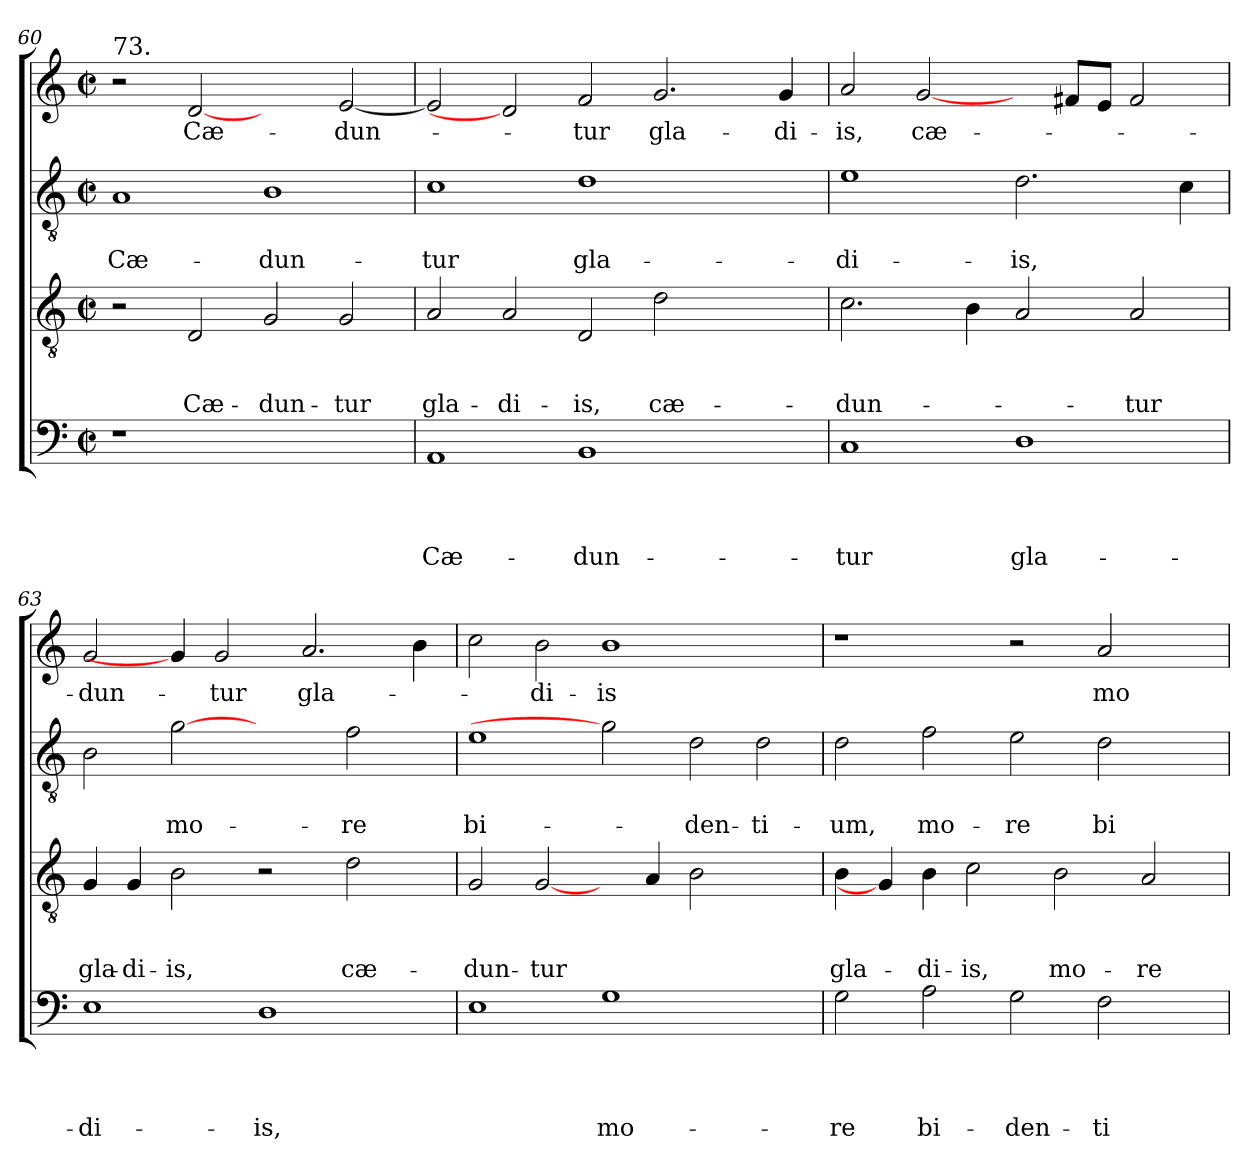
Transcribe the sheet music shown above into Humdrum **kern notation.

**kern	**text	**text	**text	**text	**kern	**text	**text	**text	**kern	**text	**text	**kern	**text
*part4	*part4	*part4	*part4	*part4	*part3	*part3	*part3	*part3	*part2	*part2	*part2	*part1	*part1
*staff4	*staff4	*staff4	*staff4	*staff4	*staff3	*staff3	*staff3	*staff3	*staff2	*staff2	*staff2	*staff1	*staff1
!!LO:LB:g=z
*clefF4	*	*	*	*	*clefGv2	*	*	*	*clefGv2	*	*	*clefG2	*
*k[]	*	*	*	*	*k[]	*	*	*	*k[]	*	*	*k[]	*
*C:	*	*	*	*	*C:	*	*	*	*C:	*	*	*C:	*
*M2/2	*	*	*	*	*M2/2	*	*	*	*M2/2	*	*	*M2/2	*
*met(c|)	*	*	*	*	*met(c|)	*	*	*	*met(c|)	*	*	*met(c|)	*
=60	=60	=60	=60	=60	=60	=60	=60	=60	=60	=60	=60	=60	=60
!	!	!	!	!	!	!	!	!	!	!	!	!LO:TX:a:t=73.	!
!	!	!	!	!	!	!	!	!	!	!	!LO:LY:b	!	!
1r	.	.	.	.	2r	.	.	.	1A	.	Cæ-	2r	.
!	!	!	!	!	!	!	!	!LO:LY:b	!	!	!	!	!LO:LY:b
.	.	.	.	.	2D/	.	.	Cæ-	.	.	.	[2d	Cæ-
!	!	!	!	!	!	!	!	!LO:LY:b	!	!	!LO:LY:b	!	!
1ryy	.	.	.	.	2G/	.	.	-dun-	1B	.	-dun-	2ryy	.
!	!	!	!	!	!	!	!	!LO:LY:b	!	!	!	!	!LO:LY:b
.	.	.	.	.	2G/	.	.	-tur	.	.	.	[2e/	-dun-
=61	=61	=61	=61	=61	=61	=61	=61	=61	=61	=61	=61	=61	=61
!	!	!	!	!LO:LY:b	!	!	!	!LO:LY:b	!	!	!LO:LY:b	!	!
1AA	.	.	.	Cæ-	2A/	.	.	gla-	1c	.	-tur	2e/]	.
!	!	!	!	!	!	!	!	!LO:LY:b	!	!	!	!	!
.	.	.	.	.	2A/	.	.	-di-	.	.	.	2d]	.
!	!	!	!	!LO:LY:b	!	!	!	!LO:LY:b	!	!	!LO:LY:b	!	!LO:LY:b
1BB	.	.	.	-dun-	2D/	.	.	-is,	1d	.	gla-	2f/	-tur
!	!	!	!	!	!	!	!	!LO:LY:b	!	!	!	!	!LO:LY:b
.	.	.	.	.	2d\	.	.	cæ-	.	.	.	2.g/	gla-
2ryy	.	.	.	.	2ryy	.	.	.	2ryy	.	.	.	.
!	!	!	!	!	!	!	!	!	!	!	!	!	!LO:LY:b
.	.	.	.	.	.	.	.	.	.	.	.	4g/	-di-
=62	=62	=62	=62	=62	=62	=62	=62	=62	=62	=62	=62	=62	=62
!	!	!	!	!LO:LY:b	!	!	!	!LO:LY:b	!	!	!LO:LY:b	!	!LO:LY:b
1C	.	.	.	-tur	2.c\	.	.	-dun-	1e	.	-di-	2a/	-is,
!	!	!	!	!	!	!	!	!	!	!	!	!	!LO:LY:b
.	.	.	.	.	.	.	.	.	.	.	.	[2g/	cæ-
.	.	.	.	.	4B\	.	.	.	.	.	.	.	.
!	!	!	!	!LO:LY:b	!	!	!	!	!	!	!LO:LY:b	!	!
1D	.	.	.	gla-	2A/	.	.	.	2.d\	.	-is,	4ryy	.
.	.	.	.	.	.	.	.	.	.	.	.	8f#X/L	.
.	.	.	.	.	.	.	.	.	.	.	.	8e/J	.
!	!	!	!	!	!	!	!	!LO:LY:b	!	!	!	!	!
.	.	.	.	.	2A/	.	.	-tur	.	.	.	2f#/	.
.	.	.	.	.	.	.	.	.	4c\	.	.	.	.
=63	=63	=63	=63	=63	=63	=63	=63	=63	=63	=63	=63	=63	=63
!	!	!	!	!LO:LY:b	!	!	!	!LO:LY:b	!	!	!	!	!LO:LY:b
1E	.	.	.	-di-	4G/	.	.	gla-	2B\	.	.	2g/	-dun-
!	!	!	!	!	!	!	!	!LO:LY:b	!	!	!	!	!
.	.	.	.	.	4G/	.	.	-di-	.	.	.	.	.
!	!	!	!	!	!	!	!	!LO:LY:b	!	!	!LO:LY:b	!	!
.	.	.	.	.	2B\	.	.	-is,	[2g	.	mo-	4g/]	.
!	!	!	!	!	!	!	!	!	!	!	!	!	!LO:LY:b
.	.	.	.	.	.	.	.	.	.	.	.	2g/	-tur
!	!	!	!	!LO:LY:b	!	!	!	!	!	!	!	!	!
1D	.	.	.	-is,	2r	.	.	.	2ryy	.	.	.	.
!	!	!	!	!	!	!	!	!	!	!	!	!	!LO:LY:b
.	.	.	.	.	.	.	.	.	.	.	.	2.a/	gla-
!	!	!	!	!	!	!	!	!LO:LY:b	!	!	!LO:LY:b	!	!
.	.	.	.	.	2d\	.	.	cæ-	2f\	.	-re	.	.
4ryy	.	.	.	.	4ryy	.	.	.	4ryy	.	.	4b\	.
=64	=64	=64	=64	=64	=64	=64	=64	=64	=64	=64	=64	=64	=64
!	!	!	!	!	!	!	!	!LO:LY:b	!	!	!LO:LY:b	!	!
1E	.	.	.	.	2G/	.	.	-dun-	1e	.	bi-	2cc\	.
!	!	!	!	!	!	!	!	!LO:LY:b	!	!	!	!	!LO:LY:b
.	.	.	.	.	[2G/	.	.	-tur	.	.	.	2b\	-di-
!	!	!	!	!LO:LY:b	!	!	!	!	!	!	!	!	!LO:LY:b
1G	.	.	.	mo-	4ryy	.	.	.	2g]	.	.	1b	-is
.	.	.	.	.	4A/	.	.	.	.	.	.	.	.
!	!	!	!	!	!	!	!	!	!	!	!LO:LY:b	!	!
.	.	.	.	.	2B\	.	.	.	2d\	.	-den-	.	.
!	!	!	!	!	!	!	!	!	!	!	!LO:LY:b	!	!
2ryy	.	.	.	.	2ryy	.	.	.	2d\	.	-ti-	2ryy	.
!!LO:LB:g=z
=65	=65	=65	=65	=65	=65	=65	=65	=65	=65	=65	=65	=65	=65
!	!	!	!	!LO:LY:b	!	!	!	!LO:LY:b	!	!	!LO:LY:b	!	!
2G\	.	.	.	-re	4B\	.	.	gla-	2d\	.	-um,	1r	.
.	.	.	.	.	4G/]	.	.	.	.	.	.	.	.
!	!	!	!	!LO:LY:b	!	!	!	!LO:LY:b	!	!	!LO:LY:b	!	!
2A\	.	.	.	bi-	4B\	.	.	-di-	2f\	.	mo-	.	.
!	!	!	!	!	!	!	!	!LO:LY:b	!	!	!	!	!
.	.	.	.	.	2c\	.	.	-is,	.	.	.	.	.
!	!	!	!	!LO:LY:b	!	!	!	!	!	!	!LO:LY:b	!	!
2G\	.	.	.	-den-	.	.	.	.	2e\	.	-re	2r	.
!	!	!	!	!	!	!	!	!LO:LY:b	!	!	!	!	!
.	.	.	.	.	2B\	.	.	mo-	.	.	.	.	.
!	!	!	!	!LO:LY:b	!	!	!	!	!	!	!LO:LY:b	!	!LO:LY:b
2F\	.	.	.	-ti-	.	.	.	.	2d\	.	bi-	2a/	mo-
!	!	!	!	!	!	!	!	!LO:LY:b	!	!	!	!	!
.	.	.	.	.	2A/	.	.	-re	.	.	.	.	.
4ryy	.	.	.	.	.	.	.	.	4ryy	.	.	4ryy	.
=	=	=	=	=	=	=	=	=	=	=	=	=	=
*-	*-	*-	*-	*-	*-	*-	*-	*-	*-	*-	*-	*-	*-
